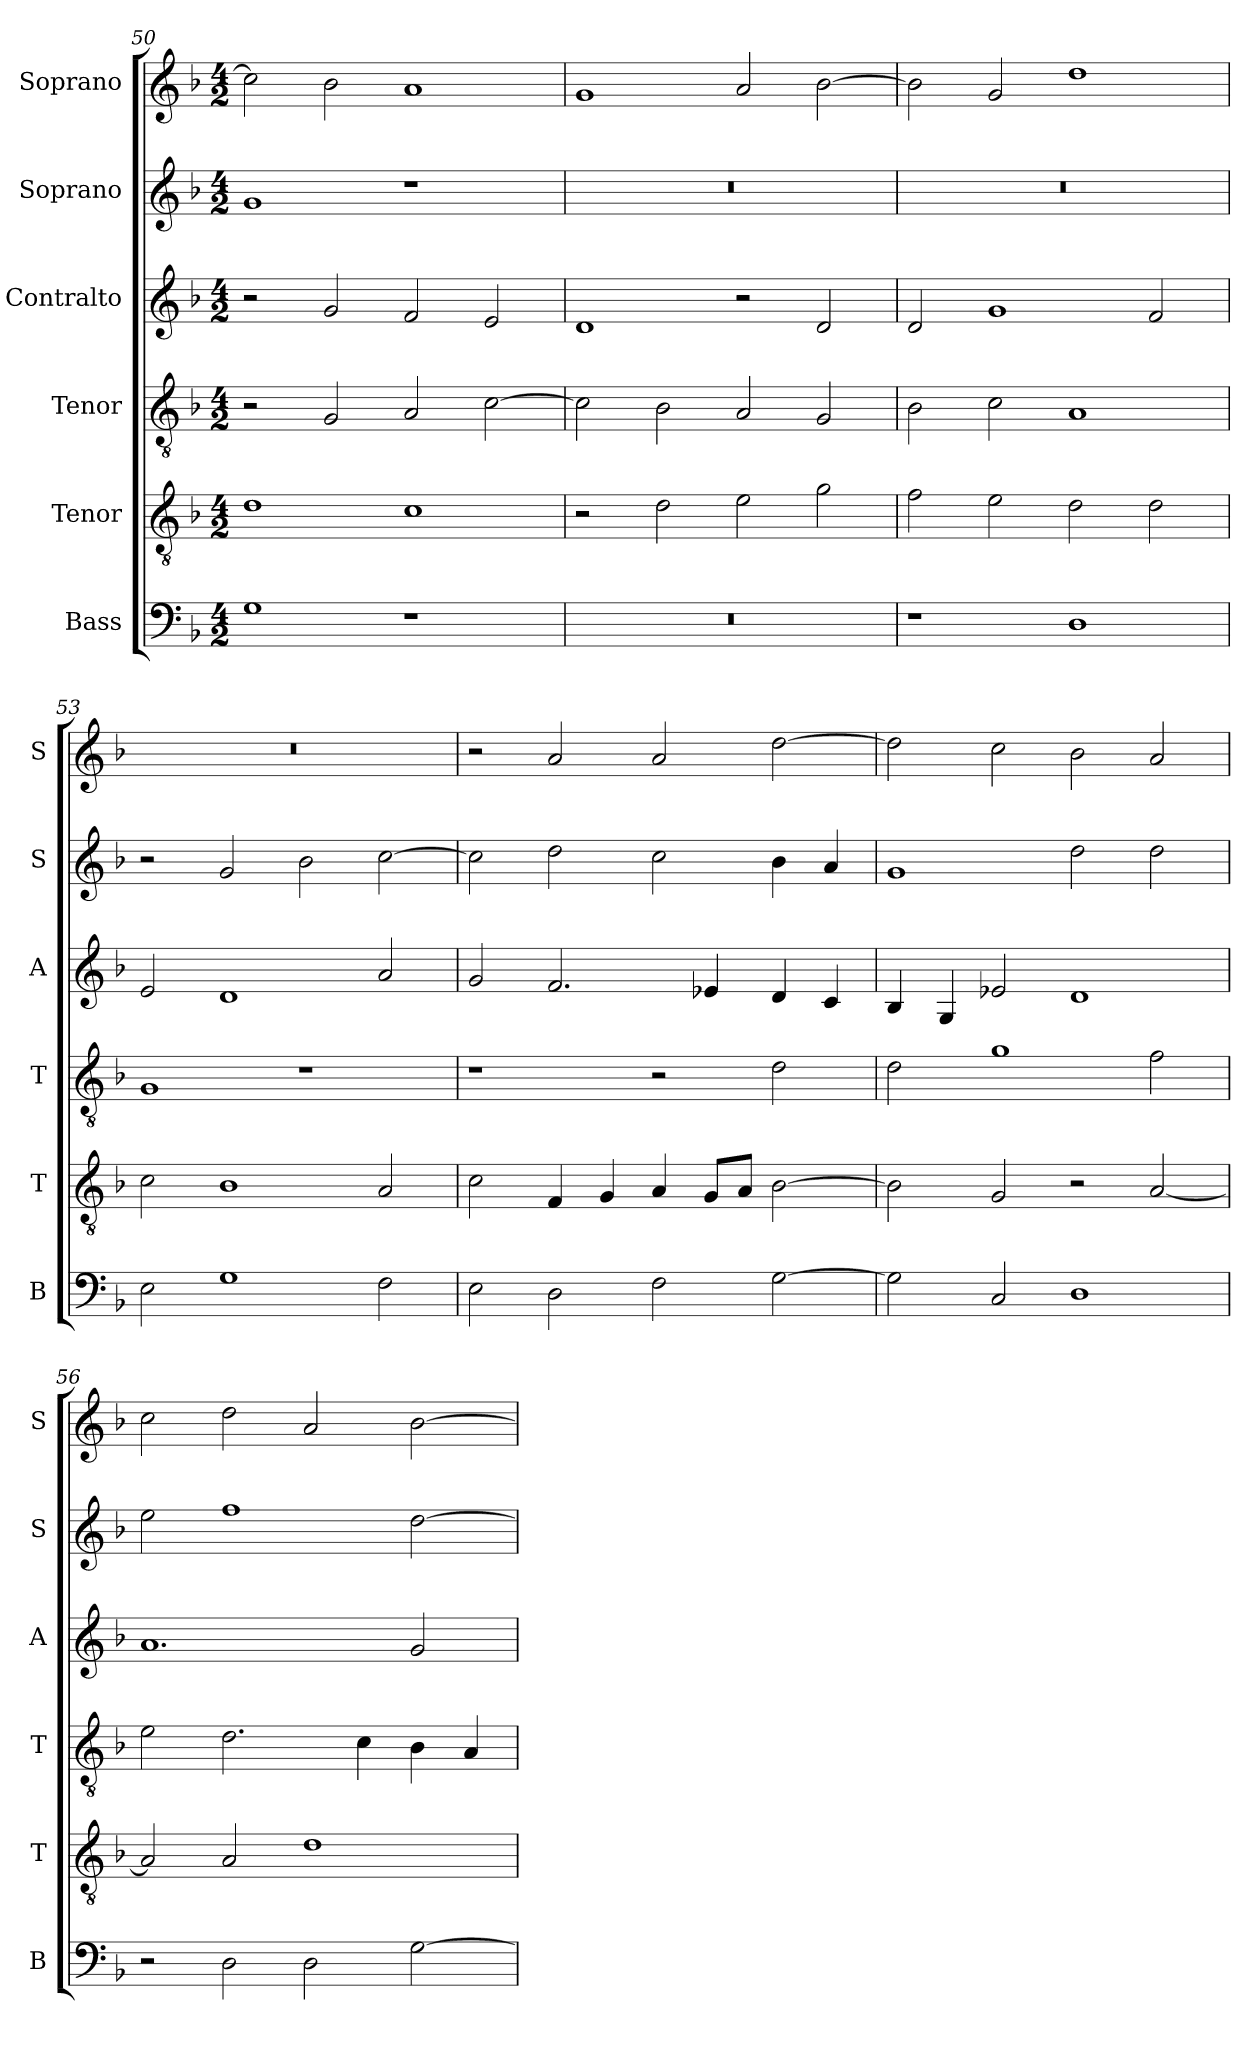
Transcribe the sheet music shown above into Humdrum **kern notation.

**kern	**kern	**kern	**kern	**kern	**kern
*part6	*part5	*part4	*part3	*part2	*part1
*staff6	*staff5	*staff4	*staff3	*staff2	*staff1
*I"Bass	*I"Tenor	*I"Tenor	*I"Contralto	*I"Soprano	*I"Soprano
*I'B	*I'T	*I'T	*I'A	*I'S	*I'S
*clefF4	*clefGv2	*clefGv2	*clefG2	*clefG2	*clefG2
*k[b-]	*k[b-]	*k[b-]	*k[b-]	*k[b-]	*k[b-]
*G:dor	*G:dor	*G:dor	*G:dor	*G:dor	*G:dor
*M4/2	*M4/2	*M4/2	*M4/2	*M4/2	*M4/2
=50	=50	=50	=50	=50	=50
1G	1d	2r	2r	1g	2cc]
.	.	2G	2g	.	2b-
1r	1c	2A	2f	1r	1a
.	.	[2c	2e	.	.
=51	=51	=51	=51	=51	=51
0r	2r	2c]	1d	0r	1g
.	2d	2B-	.	.	.
.	2e	2A	2r	.	2a
.	2g	2G	2d	.	[2b-
=52	=52	=52	=52	=52	=52
1r	2f	2B-	2d	0r	2b-]
.	2e	2c	1g	.	2g
1D	2d	1A	.	.	1dd
.	2d	.	2f	.	.
=53	=53	=53	=53	=53	=53
2E	2c	1G	2e	2r	0r
1G	1B-	.	1d	2g	.
.	.	1r	.	2b-	.
2F	2A	.	2a	[2cc	.
=54	=54	=54	=54	=54	=54
2E	2c	1r	2g	2cc]	2r
2D	4F	.	2.f	2dd	2a
.	4G	.	.	.	.
2F	4A	2r	.	2cc	2a
.	8G/L	.	4e-X	.	.
.	8A/J	.	.	.	.
[2G	[2B-	2d	4d	4b-	[2dd
.	.	.	4c	4a	.
=55	=55	=55	=55	=55	=55
2G]	2B-]	2d	4B-	1g	2dd]
.	.	.	4G	.	.
2C	2G	1g	2e-X	.	2cc
1D	2r	.	1d	2dd	2b-
.	[2A	2f	.	2dd	2a
=56	=56	=56	=56	=56	=56
2r	2A]	2e	1.a	2ee	2cc
2D	2A	2.d	.	1ff	2dd
2D	1d	.	.	.	2a
.	.	4c	.	.	.
[2G	.	4B-	2g	[2dd	[2b-
.	.	4A	.	.	.
=	=	=	=	=	=
*-	*-	*-	*-	*-	*-
